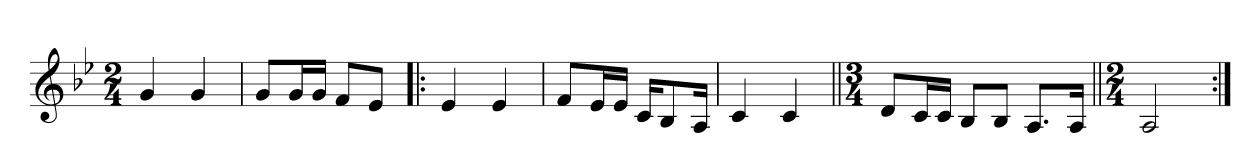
**kern
*part1
*staff1
*clefG2
*k[b-e-]
*B-:
*M2/4
*MM58
=1
4g/
4g/
=2
8g/L
16g/L
16g/JJ
8f/L
8e-/J
=3!|:
4e-/
4e-/
=4
8f/L
16e-/L
16e-/JJ
16c/KL
8B-/
16A/Jk
=5
4c/
4c/
=6||
*M3/4
8d/L
16c/L
16c/JJ
8B-/L
8B-/J
8.A/L
16A/Jk
=7||
*M2/4
2A/
=:|!
*-
